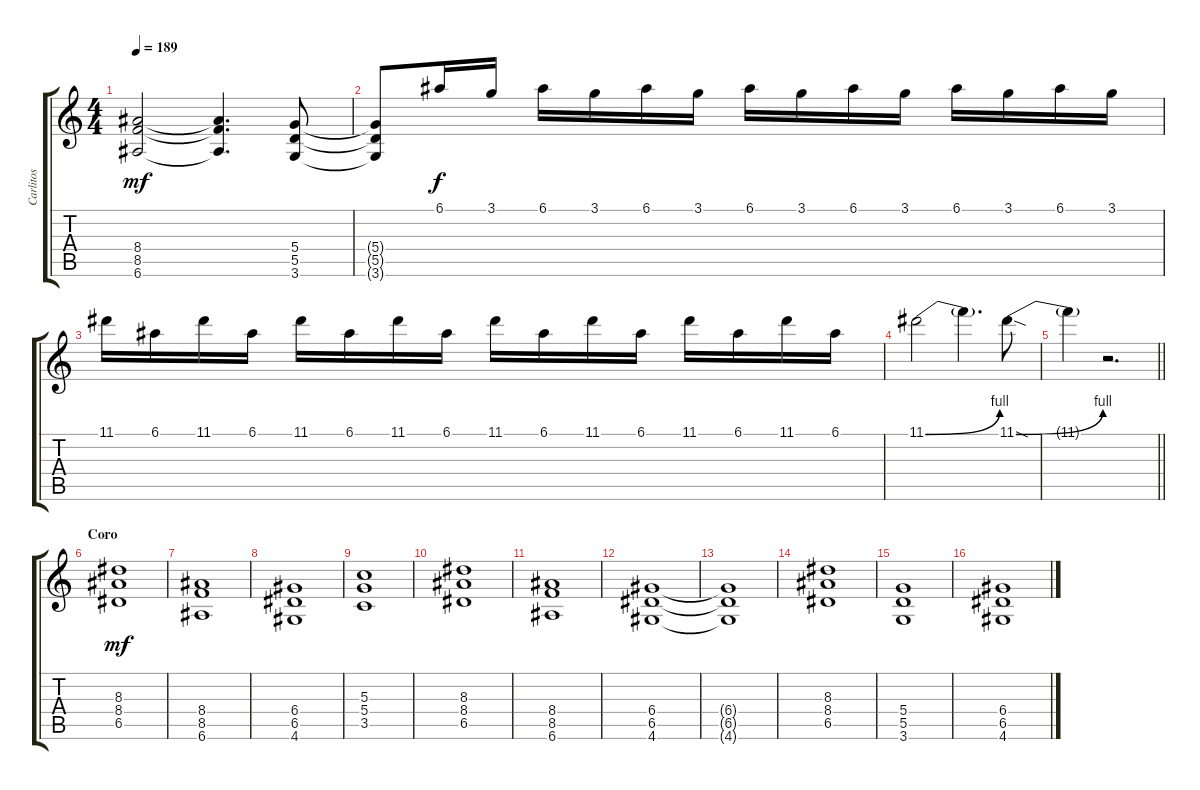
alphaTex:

\track ("Carlitos" "Carlitos") {instrument overdrivenguitar}
\staff {score tabs}
\tuning (E4 B3 G3 D3 A2 E2) {hide}
\ts (4 4)
\tempo 189
\clef g2
\ks c
(8.4{t} 8.5{t} 6.6{t}).2{dy mf} (8.4{t} 8.5{t} 6.6{t}).4{d} (5.4 5.5 3.6).8 |
(5.4{t} 5.5{t} 3.6{t}).8 6.1.16{dy f} 3.1.16 6.1.16 3.1.16 6.1.16 3.1.16 6.1.16 3.1.16 6.1.16 3.1.16 6.1.16 3.1.16 6.1.16 3.1.16 |
11.1.16 6.1.16 11.1.16 6.1.16 11.1.16 6.1.16 11.1.16 6.1.16 11.1.16 6.1.16 11.1.16 6.1.16 11.1.16 6.1.16 11.1.16 6.1.16 |
11.1{be (bend 0 0 60 4)}.2 11.1{t}.4{d} 11.1{be (bend 0 0 60 4) sod}.8 |
\barLineRight lightlight
11.1{t}.4 r.2{d} |
\section ("" "Coro")
(8.3 8.4 6.5).1{dy mf} |
(8.4 8.5 6.6).1 |
(6.4 6.5 4.6).1 |
(5.3 5.4 3.5).1 |
(8.3 8.4 6.5).1 |
(8.4 8.5 6.6).1 |
(6.4 6.5 4.6).1 |
(6.4{t} 6.5{t} 4.6{t}).1 |
(8.3 8.4 6.5).1 |
(5.4 5.5 3.6).1 |
(6.4 6.5 4.6).1
